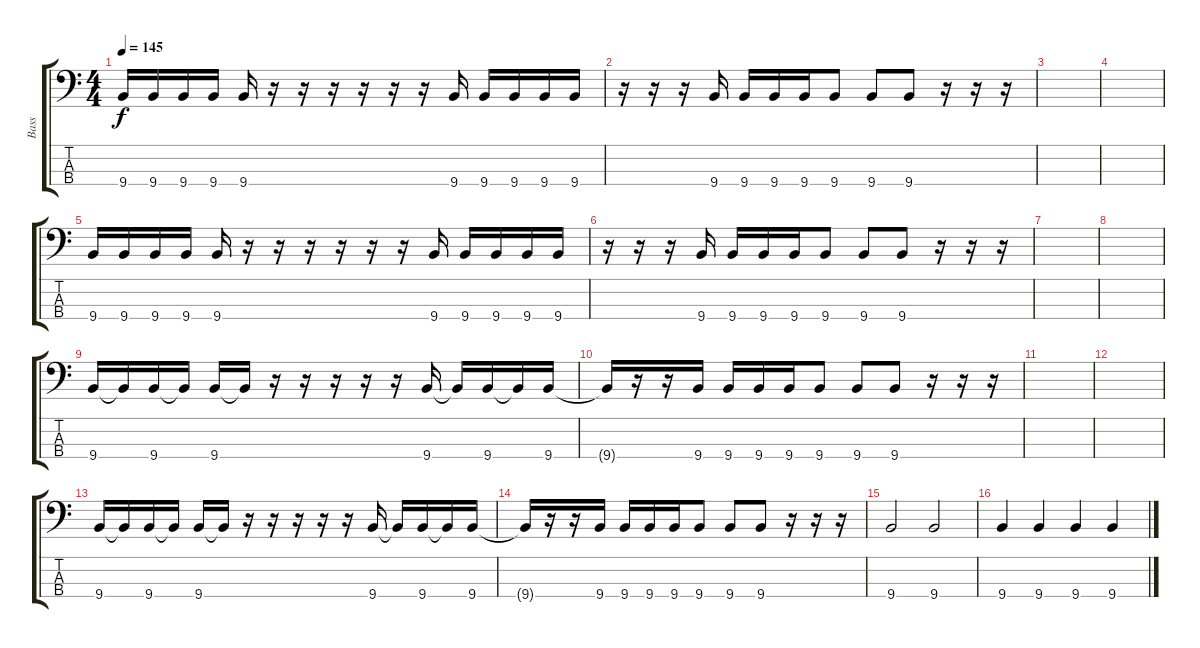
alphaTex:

\track ("Bass" "Bass") {instrument electricbasspick}
\staff {score tabs}
\tuning (G2 D2 A1 D1) {hide}
\ts (4 4)
\tempo 145
\clef f4
\ks c
9.4.16{dy f} 9.4.16 9.4.16 9.4.16 9.4.16 r.16 r.16 r.16 r.16 r.16 r.16 9.4.16 9.4.16 9.4.16 9.4.16 9.4.16 |
r.16 r.16 r.16 9.4.16 9.4.16 9.4.16 9.4.16 9.4.8 9.4.8 9.4.8 r.16 r.16 r.16 |
|
|
9.4.16 9.4.16 9.4.16 9.4.16 9.4.16 r.16 r.16 r.16 r.16 r.16 r.16 9.4.16 9.4.16 9.4.16 9.4.16 9.4.16 |
r.16 r.16 r.16 9.4.16 9.4.16 9.4.16 9.4.16 9.4.8 9.4.8 9.4.8 r.16 r.16 r.16 |
|
|
9.4.16 9.4{t}.16 9.4.16 9.4{t}.16 9.4.16 9.4{t}.16 r.16 r.16 r.16 r.16 r.16 9.4.16 9.4{t}.16 9.4.16 9.4{t}.16 9.4.16 |
9.4{t}.16 r.16 r.16 9.4.16 9.4.16 9.4.16 9.4.16 9.4.8 9.4.8 9.4.8 r.16 r.16 r.16 |
|
|
9.4.16 9.4{t}.16 9.4.16 9.4{t}.16 9.4.16 9.4{t}.16 r.16 r.16 r.16 r.16 r.16 9.4.16 9.4{t}.16 9.4.16 9.4{t}.16 9.4.16 |
9.4{t}.16 r.16 r.16 9.4.16 9.4.16 9.4.16 9.4.16 9.4.8 9.4.8 9.4.8 r.16 r.16 r.16 |
9.4.2 9.4.2 |
9.4.4 9.4.4 9.4.4 9.4.4
